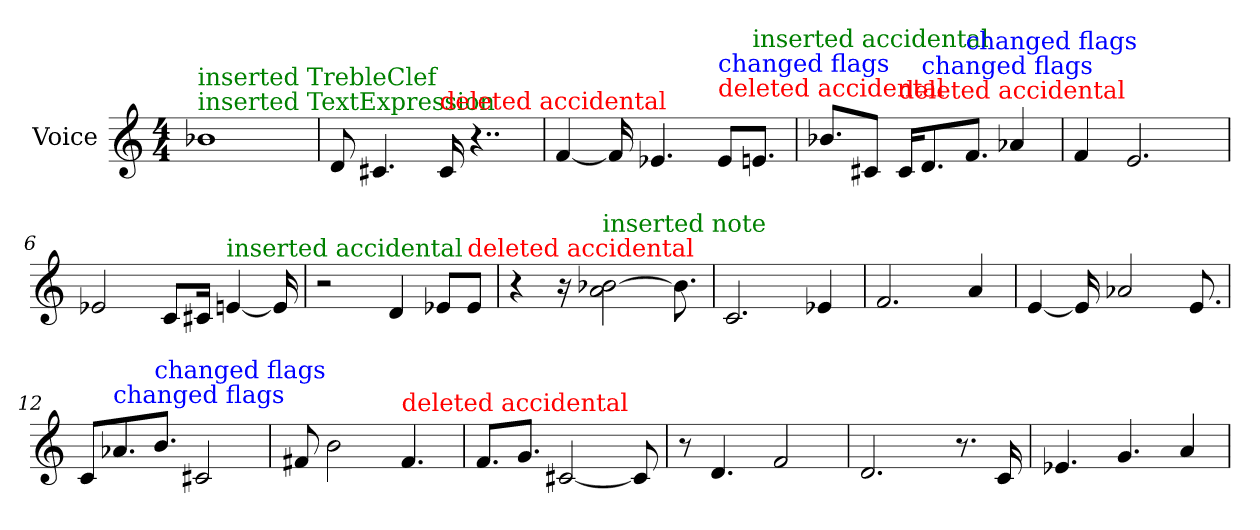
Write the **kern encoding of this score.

**kern
*part1
*staff1
*I"Voice
*I'Voice
*clefG2
*M4/4
=1
!LO:TX:color=#008000:t=inserted TextExpression
!LO:TX:color=#008000:t=inserted TrebleClef
1b-X
=2
8d/
4.c#X/
!LO:TX:color=#FF0000:t=deleted accidental
16c#i/
4..r
=3
[<4f/
16f/]
4.e-X/
!LO:TX:color=#FF0000:t=deleted accidental
!LO:TX:color=#0000FF:t=changed flags
8e-j/L
!LO:TX:color=#008000:t=inserted accidental
8.enZ/J
=4
8.b-X/L
8c#X/J
!LO:TX:color=#FF0000:t=deleted accidental
16c#i/KL
!LO:TX:color=#0000FF:t=changed flags
8.dj/
!LO:TX:color=#0000FF:t=changed flags
8.fj/J
4a-X/
=5
4f/
2.e/
=6
2e-X/
8c/L
16c#X/Jk
!LO:TX:color=#008000:t=inserted accidental
[<4enZ/
16e/]
=7
2rcc
4d/
8e-X/L
!LO:TX:color=#FF0000:t=deleted accidental
8e-i/J
!!LO:LB:g=z
=8
4r
16ra
!LO:TX:color=#008000:t=inserted note
2aZ\ [>2b-X\
8.b-\]
=9
2.c/
4e-X/
=10
2.f/
4a/
=11
[<4e/
16e/]
2a-X/
8.e/
=12
8c/L
!LO:TX:color=#0000FF:t=changed flags
8.a-Xj/
!LO:TX:color=#0000FF:t=changed flags
8.bj/J
2c#X/
=13
8f#X/
2b\
!LO:TX:color=#FF0000:t=deleted accidental
4.f#i/
=14
8.f/L
8.g/J
[<2c#X/
8c#/]
=15
8r
4.d/
2f/
=16
2.d/
8.r
16c/
!!LO:LB:g=z
=17
4.e-X/
4.g/
4a/
=
*-
